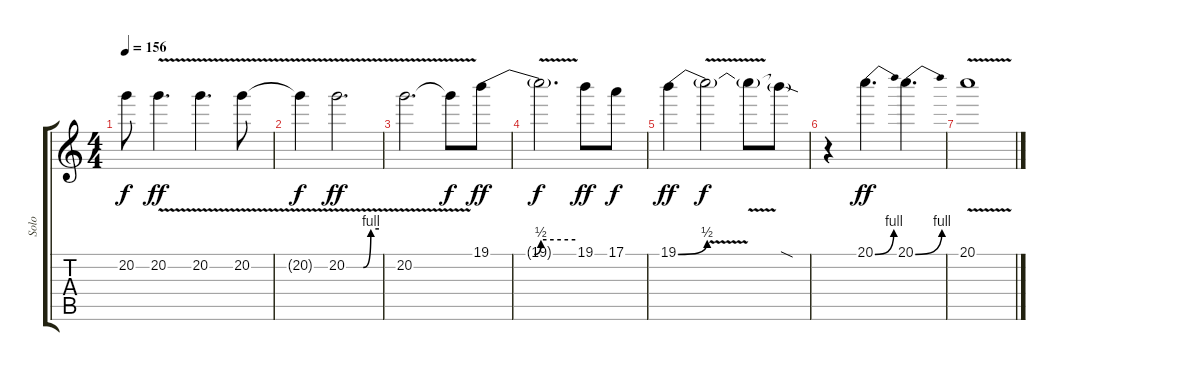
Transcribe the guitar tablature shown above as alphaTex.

\track ("Solo" "Solo") {instrument distortionguitar}
\staff {score tabs}
\tuning (E4 B3 G3 D3 A2 E2) {hide}
\ts (4 4)
\tempo 156
\clef g2
\ks c
20.2{t}.8{dy f} 20.2{v}.4{d dy ff} 20.2{v}.4{d} 20.2{v}.8 |
20.2{t}.4{dy f} 20.2{be (custom 0 0 31 0 45 4 60 4) v}.2{d dy ff} |
20.2{v}.2{d volume 1} 20.2{t}.8{dy f} 19.1{be (custom 0 0 10 0 30 0 40 0 52 0 60 2)}.8{dy ff} |
19.1{be (hold 0 2 60 2) v t}.2{d dy f} 19.1.8{dy ff} 17.1.8{dy f} |
19.1{be (bend 0 0 60 2)}.4{dy ff} 19.1{v t}.2{dy f} 19.1{t}.8 19.1{sod t}.8 |
r.4 20.1{be (bend 0 0 60 4)}.4{d dy ff} 20.1{be (bend 0 0 60 4)}.4{d} |
20.1{v}.1{volume 0}
